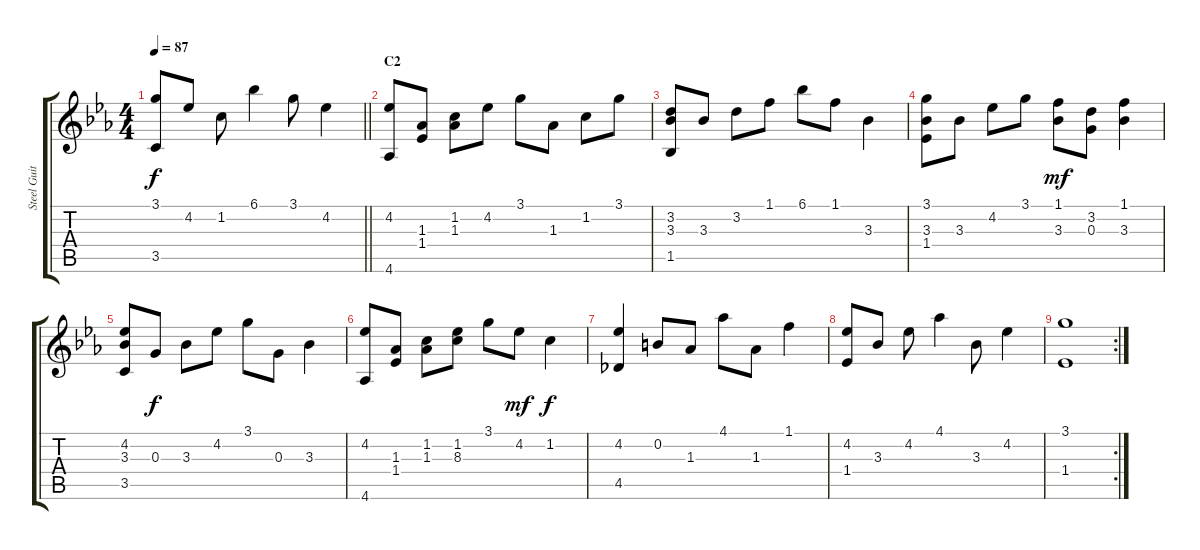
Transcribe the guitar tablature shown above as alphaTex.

\track ("Steel Guitar" "Steel Guit") {instrument acousticguitarsteel}
\staff {score tabs}
\tuning (E4 B3 G3 D3 A2 E2) {hide}
\ts (4 4)
\tempo 87
\clef g2
\barLineRight lightlight
\ks eb
(3.1 3.5).8{dy f} 4.2.8 1.2.8 6.1.4 3.1.8 4.2.4 |
\section ("" "C2")
(4.2 4.6).8 (1.3 1.4).8 (1.2 1.3).8 4.2.8 3.1.8 1.3.8 1.2.8 3.1.8 |
(3.2 3.3 1.5).8 3.3.8 3.2.8 1.1.8 6.1.8 1.1.8 3.3.4 |
(3.1 3.3 1.4).8 3.3.8 4.2.8 3.1.8 (1.1 3.3).8{dy mf} (3.2 0.3).8 (1.1 3.3).4 |
(4.2 3.3 3.5).8 0.3.8{dy f} 3.3.8 4.2.8 3.1.8 0.3.8 3.3.4 |
(4.2 4.6).8 (1.3 1.4).8 (1.2 1.3).8 (1.2 8.3).8 3.1.8 4.2.8{dy mf} 1.2.4{dy f} |
(4.2 4.5).4 0.2.8 1.3.8 4.1.8 1.3.8 1.1.4 |
(4.2 1.4).8 3.3.8 4.2.8 4.1.4 3.3.8 4.2.4 |
\rc 2
(3.1 1.4).1
